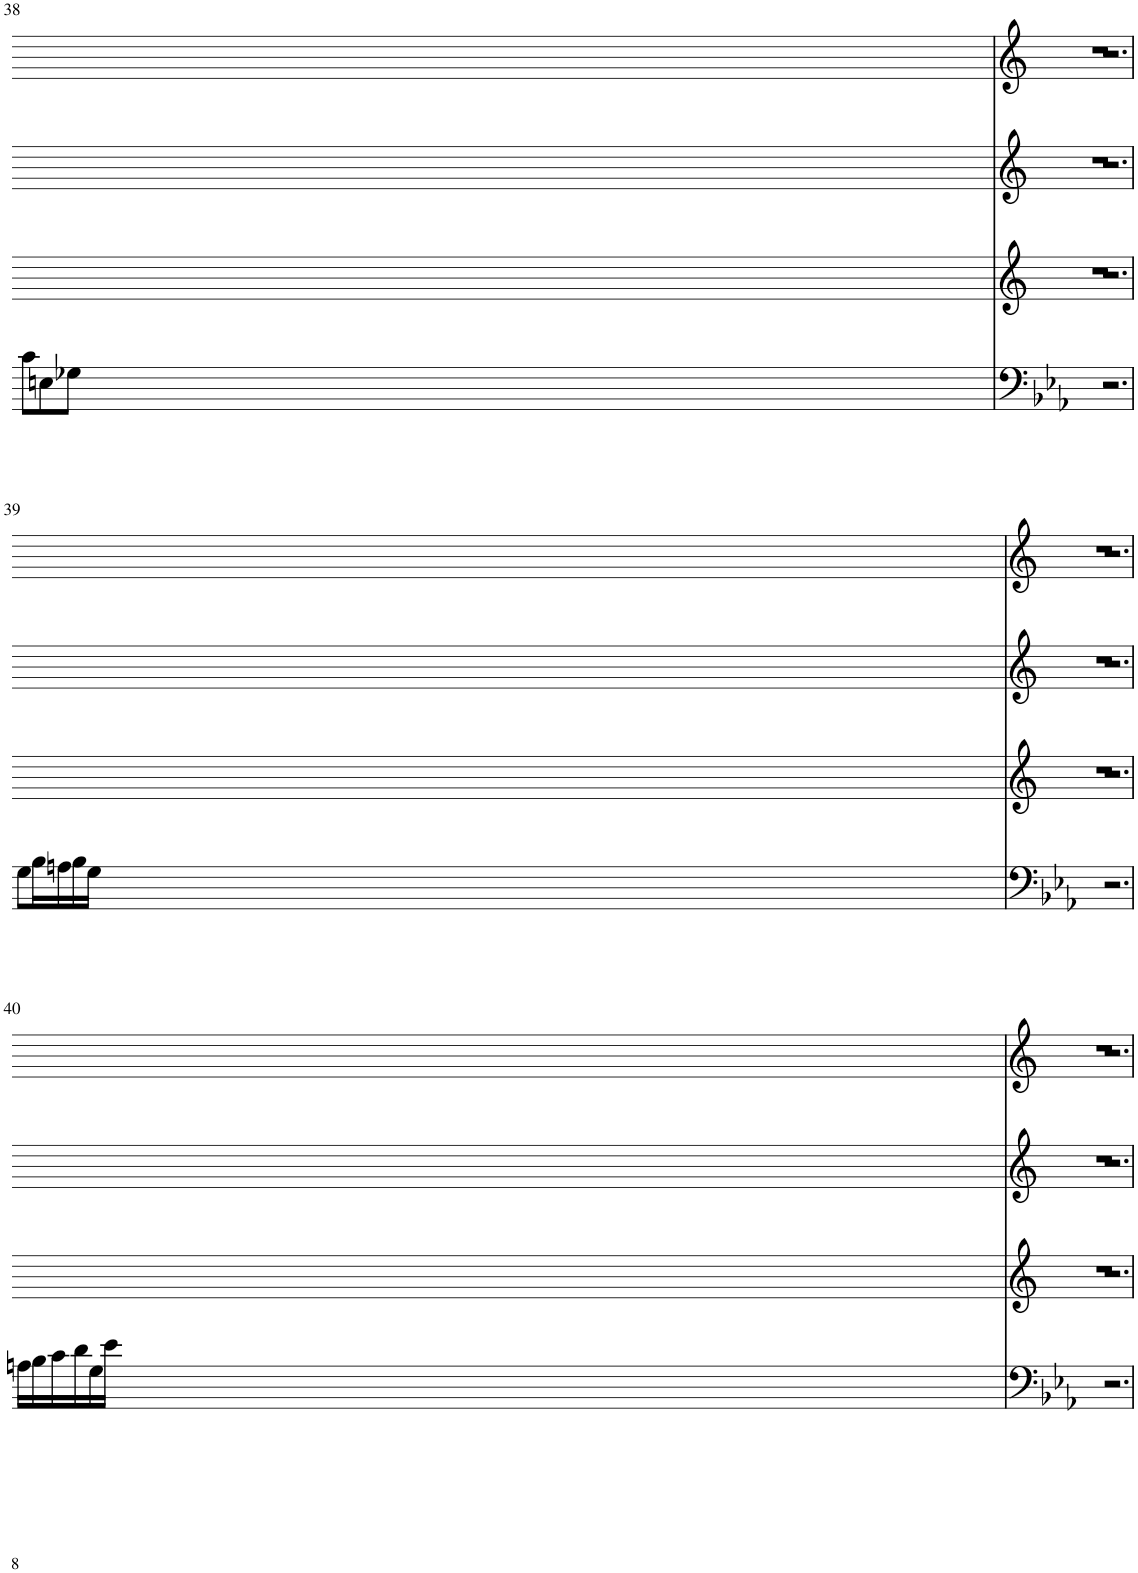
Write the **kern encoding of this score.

**kern	**kern	**kern	**kern
*part4	*part3	*part2	*part1
*staff4	*staff3	*staff2	*staff1
*I"Violoncello	*I"unbenannt	*I"Violoncello	*I"Violoncello
*I'Vc	*	*I'Vc	*I'Vc
!!LO:PB:g=z
*clefF4	*clefG2	*clefG2	*clefG2
*k[b-e-a-]	*k[]	*k[]	*k[]
*M3/8	*	*	*
=38	=38	=38	=38
*^	*	*	*
4.ryy	8c\L	1r	1r	1r
.	8En\	.	.	.
.	8G-X\J	.	.	.
!LO:N:vis=2.	!	!	!	!
8%5r	2ryy	.	.	.
.	8ryy	.	.	.
!	!	!LO:N:vis=2.	!LO:N:vis=2.	!LO:N:vis=2.
2ryy	2ryy	8%5r	8%5r	8%5r
8ryy	8ryy	.	.	.
!!LO:LB:g=z
=39	=39	=39	=39	=39
4.ryy	8G\L	1r	1r	1r
.	16B-\L	.	.	.
.	16An\	.	.	.
.	16B-\	.	.	.
.	16G\JJ	.	.	.
!LO:N:vis=2.	!	!	!	!
8%5r	2ryy	.	.	.
.	8ryy	.	.	.
!	!	!LO:N:vis=2.	!LO:N:vis=2.	!LO:N:vis=2.
2ryy	2ryy	8%5r	8%5r	8%5r
8ryy	8ryy	.	.	.
!!LO:LB:g=z
=40	=40	=40	=40	=40
4.ryy	16An\LL	1r	1r	1r
.	16B-\	.	.	.
.	16c\	.	.	.
.	16d\	.	.	.
.	16G\	.	.	.
.	16e-\JJ	.	.	.
!LO:N:vis=2.	!	!	!	!
8%5r	2ryy	.	.	.
.	8ryy	.	.	.
!	!	!LO:N:vis=2.	!LO:N:vis=2.	!LO:N:vis=2.
2ryy	2ryy	8%5r	8%5r	8%5r
8ryy	8ryy	.	.	.
*v	*v	*	*	*
=	=	=	=
*-	*-	*-	*-
